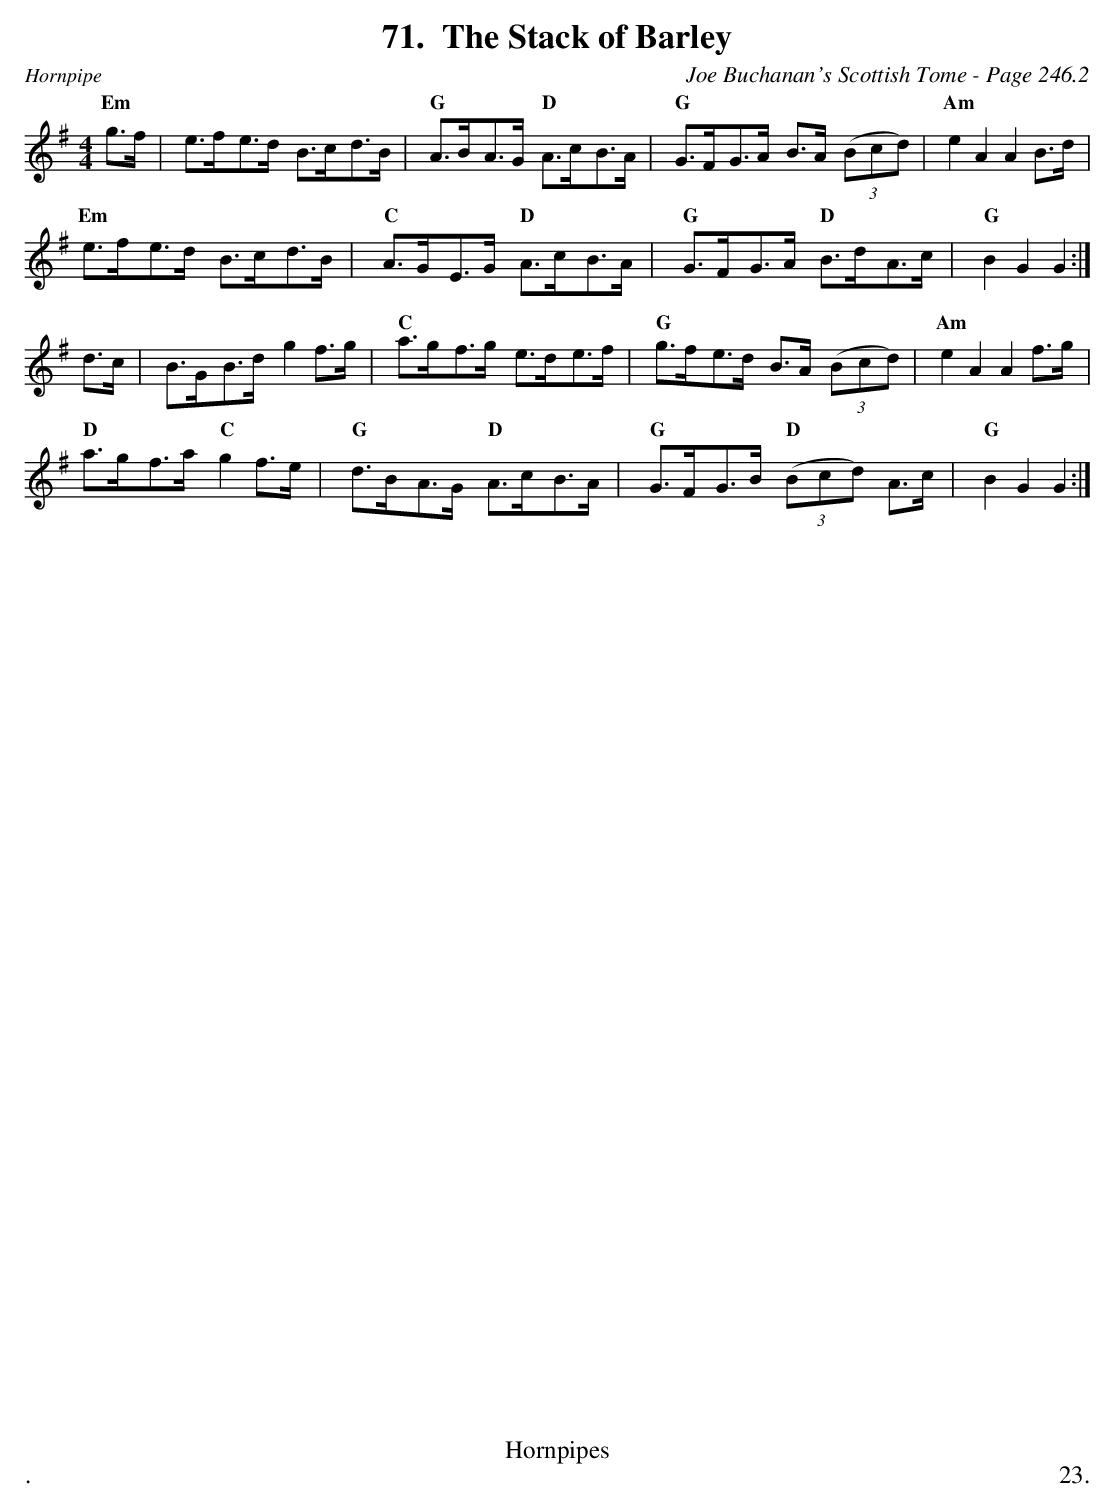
X:1
T:Stack of Barley, The
C:Joe Buchanan's Scottish Tome - Page 246.2
L:1/8
M:4/4
K:G
"Em"g>f | e>fe>d B>cd>B | "G"A>BA>G "D"A>cB>A | "G"G>FG>A B>A ((3Bcd) | "Am"e2 A2 A2 B>d |
"Em"e>fe>d B>cd>B | "C"A>GE>G "D"A>cB>A | "G"G>FG>A "D"B>dA>c | "G"B2 G2 G2 :|
d>c | B>GB>d g2 f>g | "C"a>gf>g e>de>f | "G"g>fe>d B>A ((3Bcd) | "Am"e2 A2 A2 f>g |
"D"a>gf>a "C"g2 f>e | "G"d>BA>G "D"A>cB>A | "G"G>FG>B "D"((3Bcd) A>c | "G"B2 G2 G2 :|
